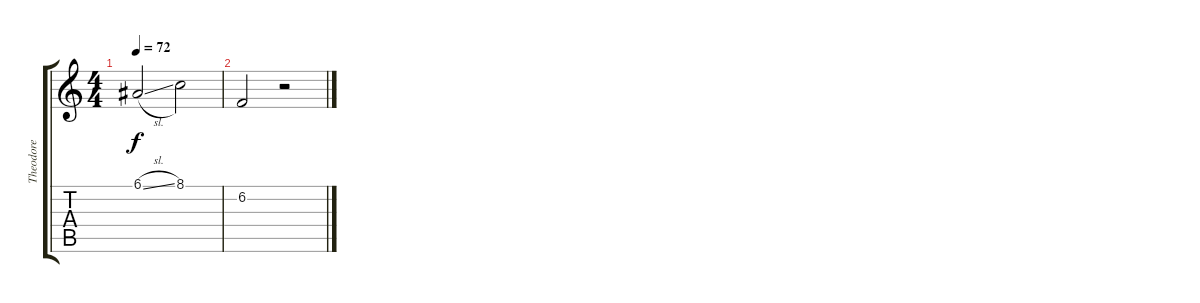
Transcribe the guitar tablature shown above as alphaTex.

\track ("Theodore " "Theodore ") {instrument voiceoohs}
\staff {score tabs}
\tuning (E4 B3 G3 D3 A2 E2) {hide}
\ts (4 4)
\tempo 72
\clef g2
\ks c
6.1{sl}.2{dy f} 8.1.2 |
6.2.2 r.2
